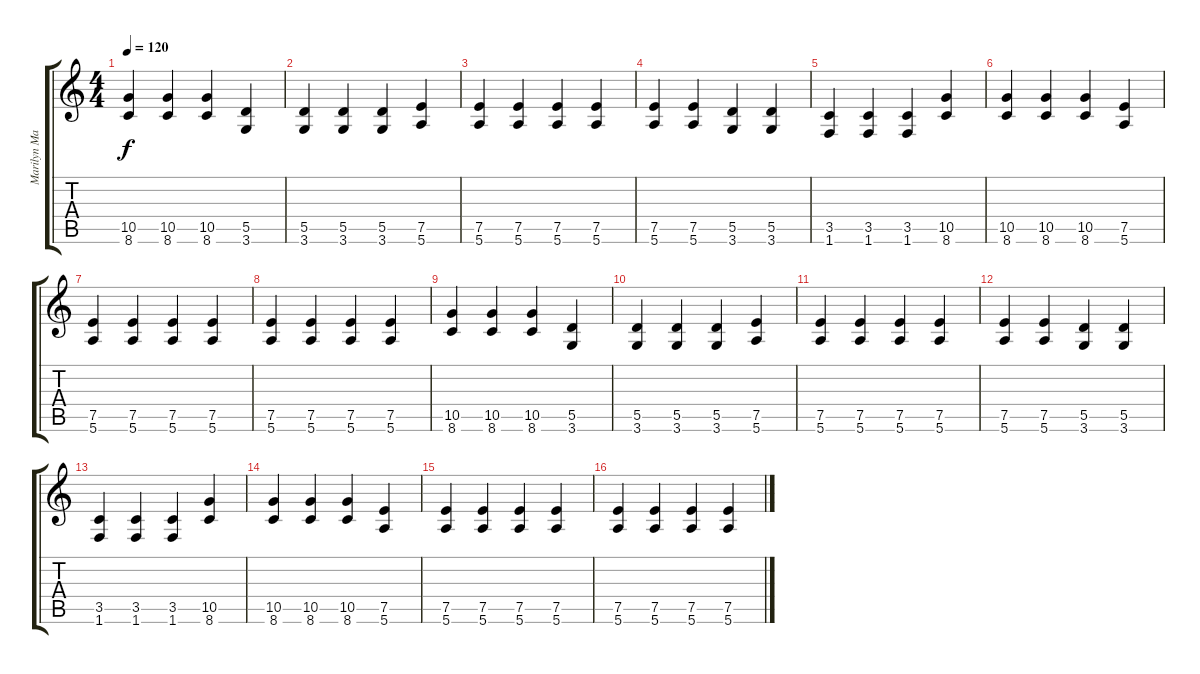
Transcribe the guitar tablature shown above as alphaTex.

\track ("Marilyn Manson II" "Marilyn Ma") {instrument distortionguitar}
\staff {score tabs}
\tuning (E4 B3 G3 D3 A2 E2) {hide}
\ts (4 4)
\tempo 120
\clef g2
\ks c
(10.5 8.6).4{dy f} (10.5 8.6).4 (10.5 8.6).4 (5.5 3.6).4 |
(5.5 3.6).4 (5.5 3.6).4 (5.5 3.6).4 (7.5 5.6).4 |
(7.5 5.6).4 (7.5 5.6).4 (7.5 5.6).4 (7.5 5.6).4 |
(7.5 5.6).4 (7.5 5.6).4 (5.5 3.6).4 (5.5 3.6).4 |
(3.5 1.6).4 (3.5 1.6).4 (3.5 1.6).4 (10.5 8.6).4 |
(10.5 8.6).4 (10.5 8.6).4 (10.5 8.6).4 (7.5 5.6).4 |
(7.5 5.6).4 (7.5 5.6).4 (7.5 5.6).4 (7.5 5.6).4 |
(7.5 5.6).4 (7.5 5.6).4 (7.5 5.6).4 (7.5 5.6).4 |
(10.5 8.6).4 (10.5 8.6).4 (10.5 8.6).4 (5.5 3.6).4 |
(5.5 3.6).4 (5.5 3.6).4 (5.5 3.6).4 (7.5 5.6).4 |
(7.5 5.6).4 (7.5 5.6).4 (7.5 5.6).4 (7.5 5.6).4 |
(7.5 5.6).4 (7.5 5.6).4 (5.5 3.6).4 (5.5 3.6).4 |
(3.5 1.6).4 (3.5 1.6).4 (3.5 1.6).4 (10.5 8.6).4 |
(10.5 8.6).4 (10.5 8.6).4 (10.5 8.6).4 (7.5 5.6).4 |
(7.5 5.6).4 (7.5 5.6).4 (7.5 5.6).4 (7.5 5.6).4 |
(7.5 5.6).4 (7.5 5.6).4 (7.5 5.6).4 (7.5 5.6).4
